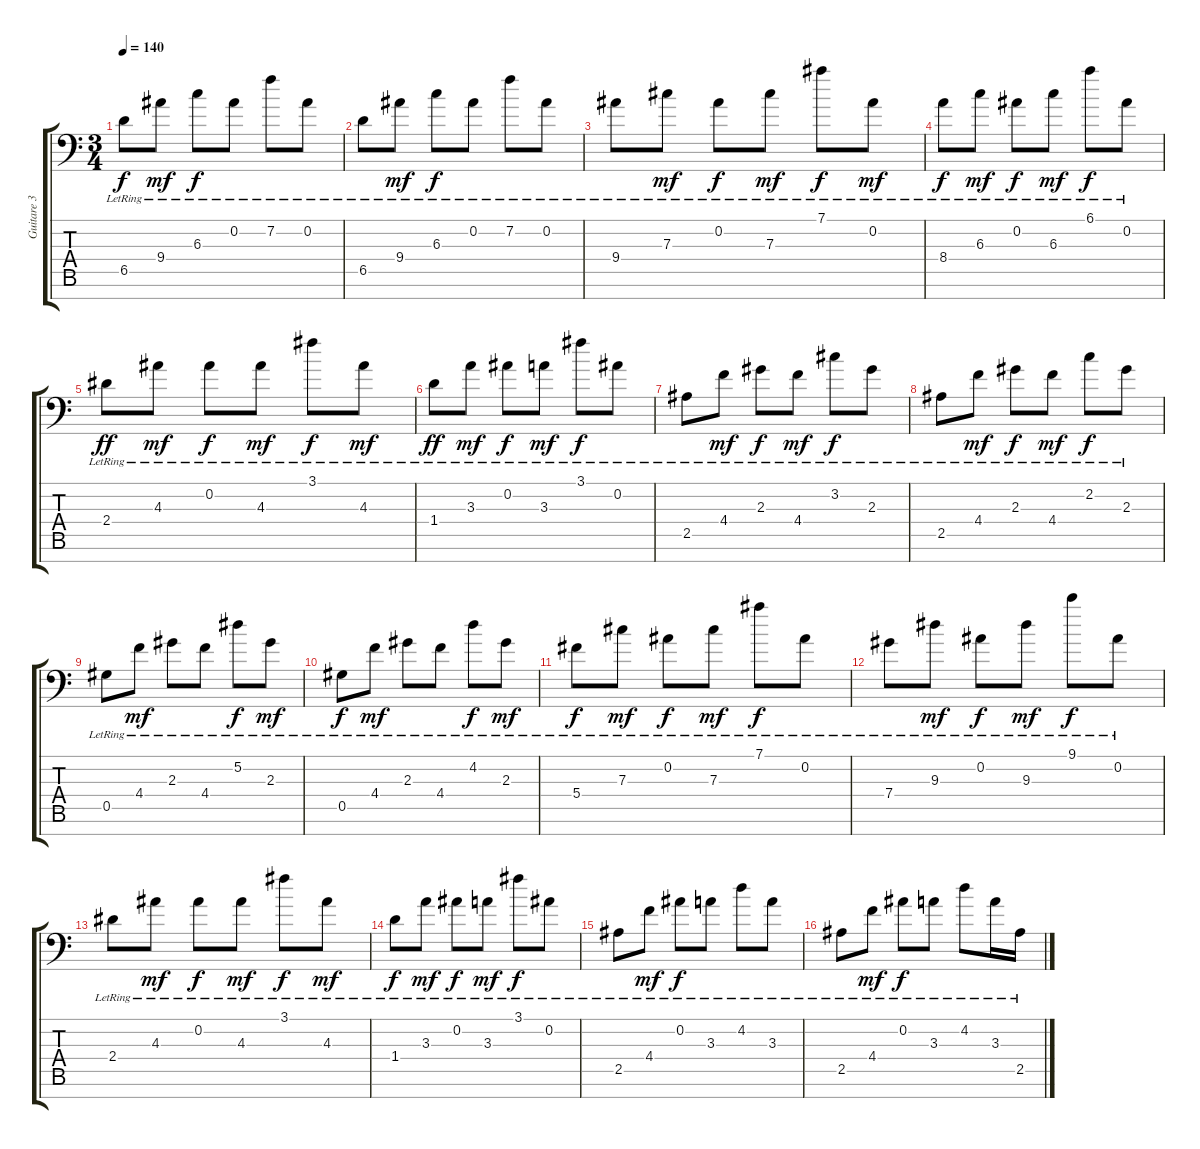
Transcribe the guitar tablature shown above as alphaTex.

\track ("Guitare 3 (Jake)" "Guitare 3 ") {instrument distortionguitar}
\staff {score tabs}
\tuning (Eb4 Bb3 Gb3 Db3 Ab2 Db2 Bb1) {hide}
\ts (3 4)
\tempo 140
\clef f4
\ks c
6.5{lr}.8{dy f} 9.4{lr}.8{dy mf} 6.3{lr}.8{dy f} 0.2{lr}.8 7.2{lr}.8 0.2{lr}.8 |
6.5{lr}.8 9.4{lr}.8{dy mf} 6.3{lr}.8{dy f} 0.2{lr}.8 7.2{lr}.8 0.2{lr}.8 |
9.4{lr}.8 7.3{lr}.8{dy mf} 0.2{lr}.8{dy f} 7.3{lr}.8{dy mf} 7.1{lr}.8{dy f} 0.2{lr}.8{dy mf} |
8.4{lr}.8{dy f} 6.3{lr}.8{dy mf} 0.2{lr}.8{dy f} 6.3{lr}.8{dy mf} 6.1{lr}.8{dy f} 0.2{lr}.8 |
2.4{lr}.8{dy ff} 4.3{lr}.8{dy mf} 0.2{lr}.8{dy f} 4.3{lr}.8{dy mf} 3.1{lr}.8{dy f} 4.3{lr}.8{dy mf} |
1.4{lr}.8{dy ff} 3.3{lr}.8{dy mf} 0.2{lr}.8{dy f} 3.3{lr}.8{dy mf} 3.1{lr}.8{dy f} 0.2{lr}.8 |
2.5{lr}.8 4.4{lr}.8{dy mf} 2.3{lr}.8{dy f} 4.4{lr}.8{dy mf} 3.2{lr}.8{dy f} 2.3{lr}.8 |
2.5{lr}.8 4.4{lr}.8{dy mf} 2.3{lr}.8{dy f} 4.4{lr}.8{dy mf} 2.2{lr}.8{dy f} 2.3{lr}.8 |
0.5{lr}.8 4.4{lr}.8{dy mf} 2.3{lr}.8 4.4{lr}.8 5.2{lr}.8{dy f} 2.3{lr}.8{dy mf} |
0.5{lr}.8{dy f} 4.4{lr}.8{dy mf} 2.3{lr}.8 4.4{lr}.8 4.2{lr}.8{dy f} 2.3{lr}.8{dy mf} |
5.4{lr}.8{dy f} 7.3{lr}.8{dy mf} 0.2{lr}.8{dy f} 7.3{lr}.8{dy mf} 7.1{lr}.8{dy f} 0.2{lr}.8 |
7.4{lr}.8 9.3{lr}.8{dy mf} 0.2{lr}.8{dy f} 9.3{lr}.8{dy mf} 9.1{lr}.8{dy f} 0.2{lr}.8 |
2.4{lr}.8 4.3{lr}.8{dy mf} 0.2{lr}.8{dy f} 4.3{lr}.8{dy mf} 3.1{lr}.8{dy f} 4.3{lr}.8{dy mf} |
1.4{lr}.8{dy f} 3.3{lr}.8{dy mf} 0.2{lr}.8{dy f} 3.3{lr}.8{dy mf} 3.1{lr}.8{dy f} 0.2{lr}.8 |
2.5{lr}.8 4.4{lr}.8{dy mf} 0.2{lr}.8{dy f} 3.3{lr}.8 4.2{lr}.8 3.3{lr}.8 |
2.5{lr}.8 4.4{lr}.8{dy mf} 0.2{lr}.8{dy f} 3.3{lr}.8 4.2{lr}.8 3.3{lr}.16 2.5{sl lr}.16
